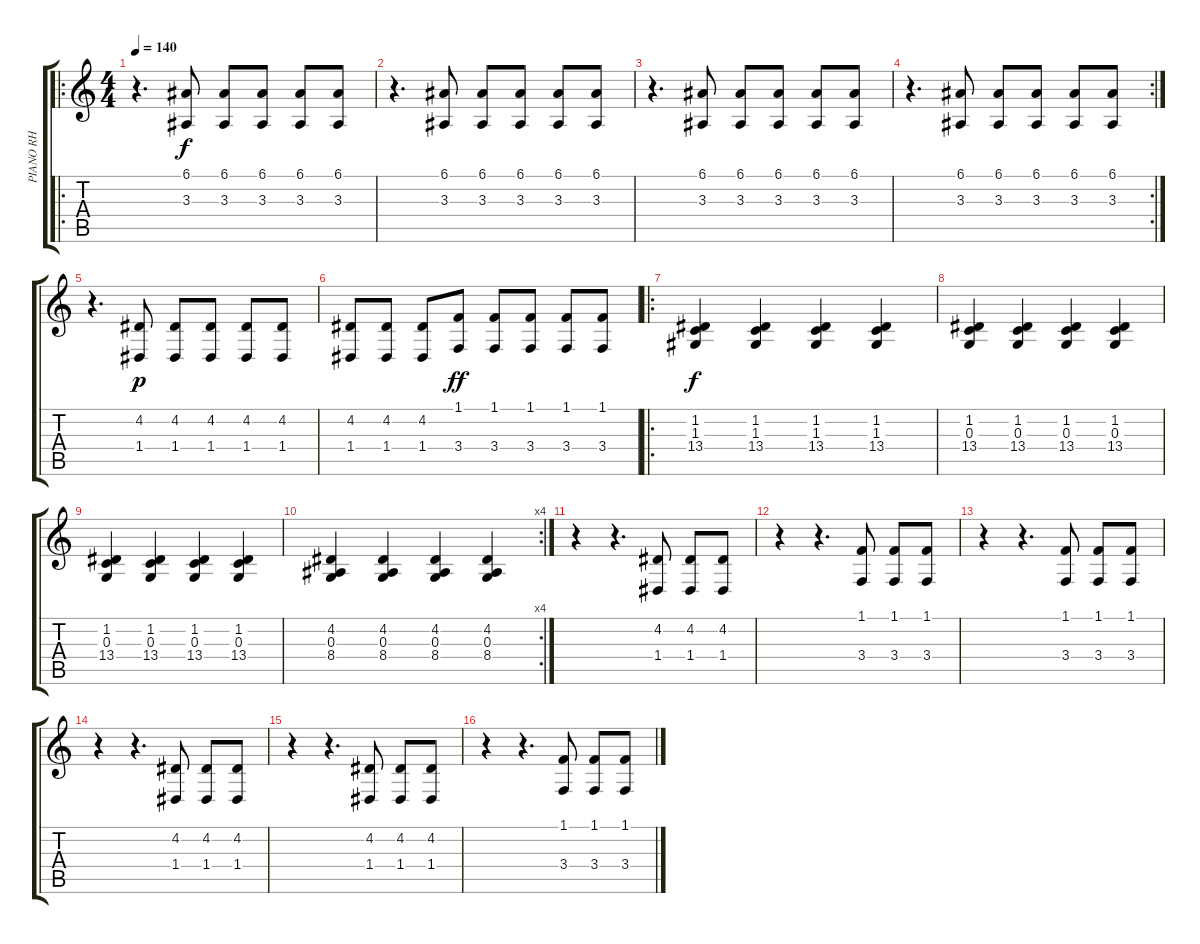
\track ("PIANO RH" "PIANO RH") {instrument acousticgrandpiano}
\staff {score tabs}
\tuning (E4 B3 G3 D3 A2 E2) {hide}
\ro
\ts (4 4)
\tempo 140
\clef g2
\ks c
r.4{d dy f} (6.1 3.3).8 (6.1 3.3).8 (6.1 3.3).8 (6.1 3.3).8 (6.1 3.3).8 |
r.4{d} (6.1 3.3).8 (6.1 3.3).8 (6.1 3.3).8 (6.1 3.3).8 (6.1 3.3).8 |
r.4{d} (6.1 3.3).8 (6.1 3.3).8 (6.1 3.3).8 (6.1 3.3).8 (6.1 3.3).8 |
\rc 2
r.4{d} (6.1 3.3).8 (6.1 3.3).8 (6.1 3.3).8 (6.1 3.3).8 (6.1 3.3).8 |
r.4{d} (4.2 1.4).8{dy p} (4.2 1.4).8 (4.2 1.4).8 (4.2 1.4).8 (4.2 1.4).8 |
(4.2 1.4).8 (4.2 1.4).8 (4.2 1.4).8 (1.1 3.4).8{dy ff} (1.1 3.4).8 (1.1 3.4).8 (1.1 3.4).8 (1.1 3.4).8 |
\ro
(1.2 1.3 13.4).4{dy f} (1.2 1.3 13.4).4 (1.2 1.3 13.4).4 (1.2 1.3 13.4).4 |
(1.2 0.3 13.4).4 (1.2 0.3 13.4).4 (1.2 0.3 13.4).4 (1.2 0.3 13.4).4 |
(1.2 0.3 13.4).4 (1.2 0.3 13.4).4 (1.2 0.3 13.4).4 (1.2 0.3 13.4).4 |
\rc 4
(4.2 0.3 8.4).4 (4.2 0.3 8.4).4 (4.2 0.3 8.4).4 (4.2 0.3 8.4).4 |
r.4 r.4{d} (4.2 1.4).8 (4.2 1.4).8 (4.2 1.4).8 |
r.4 r.4{d} (1.1 3.4).8 (1.1 3.4).8 (1.1 3.4).8 |
r.4 r.4{d} (1.1 3.4).8 (1.1 3.4).8 (1.1 3.4).8 |
r.4 r.4{d} (4.2 1.4).8 (4.2 1.4).8 (4.2 1.4).8 |
r.4 r.4{d} (4.2 1.4).8 (4.2 1.4).8 (4.2 1.4).8 |
r.4 r.4{d} (1.1 3.4).8 (1.1 3.4).8 (1.1 3.4).8
